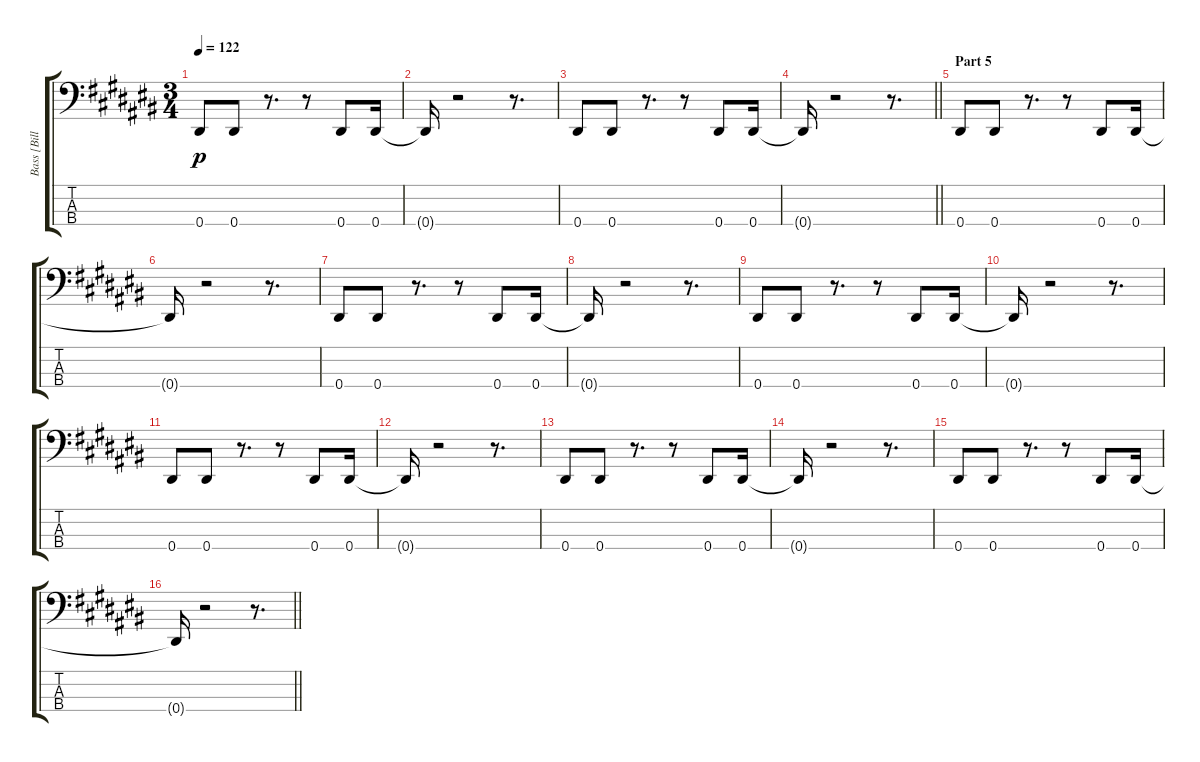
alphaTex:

\track ("Bass [Bill Laswell]" "Bass [Bill") {instrument synthbass2}
\staff {score tabs}
\tuning (Gb2 Db2 Ab1 Eb1) {hide}
\ts (3 4)
\tempo 122
\clef f4
\ks c#
0.4.8{dy p} 0.4.8 r.8{d} r.8 0.4.8 0.4.16 |
0.4{t}.16 r.2 r.8{d} |
0.4.8 0.4.8 r.8{d} r.8 0.4.8 0.4.16 |
\barLineRight lightlight
0.4{t}.16 r.2 r.8{d} |
\section ("" "Part 5")
0.4.8 0.4.8 r.8{d} r.8 0.4.8 0.4.16 |
0.4{t}.16 r.2 r.8{d} |
0.4.8 0.4.8 r.8{d} r.8 0.4.8 0.4.16 |
0.4{t}.16 r.2 r.8{d} |
0.4.8 0.4.8 r.8{d} r.8 0.4.8 0.4.16 |
0.4{t}.16 r.2 r.8{d} |
0.4.8 0.4.8 r.8{d} r.8 0.4.8 0.4.16 |
0.4{t}.16 r.2 r.8{d} |
0.4.8 0.4.8 r.8{d} r.8 0.4.8 0.4.16 |
0.4{t}.16 r.2 r.8{d} |
0.4.8 0.4.8 r.8{d} r.8 0.4.8 0.4.16 |
\barLineRight lightlight
0.4{t}.16 r.2 r.8{d}
